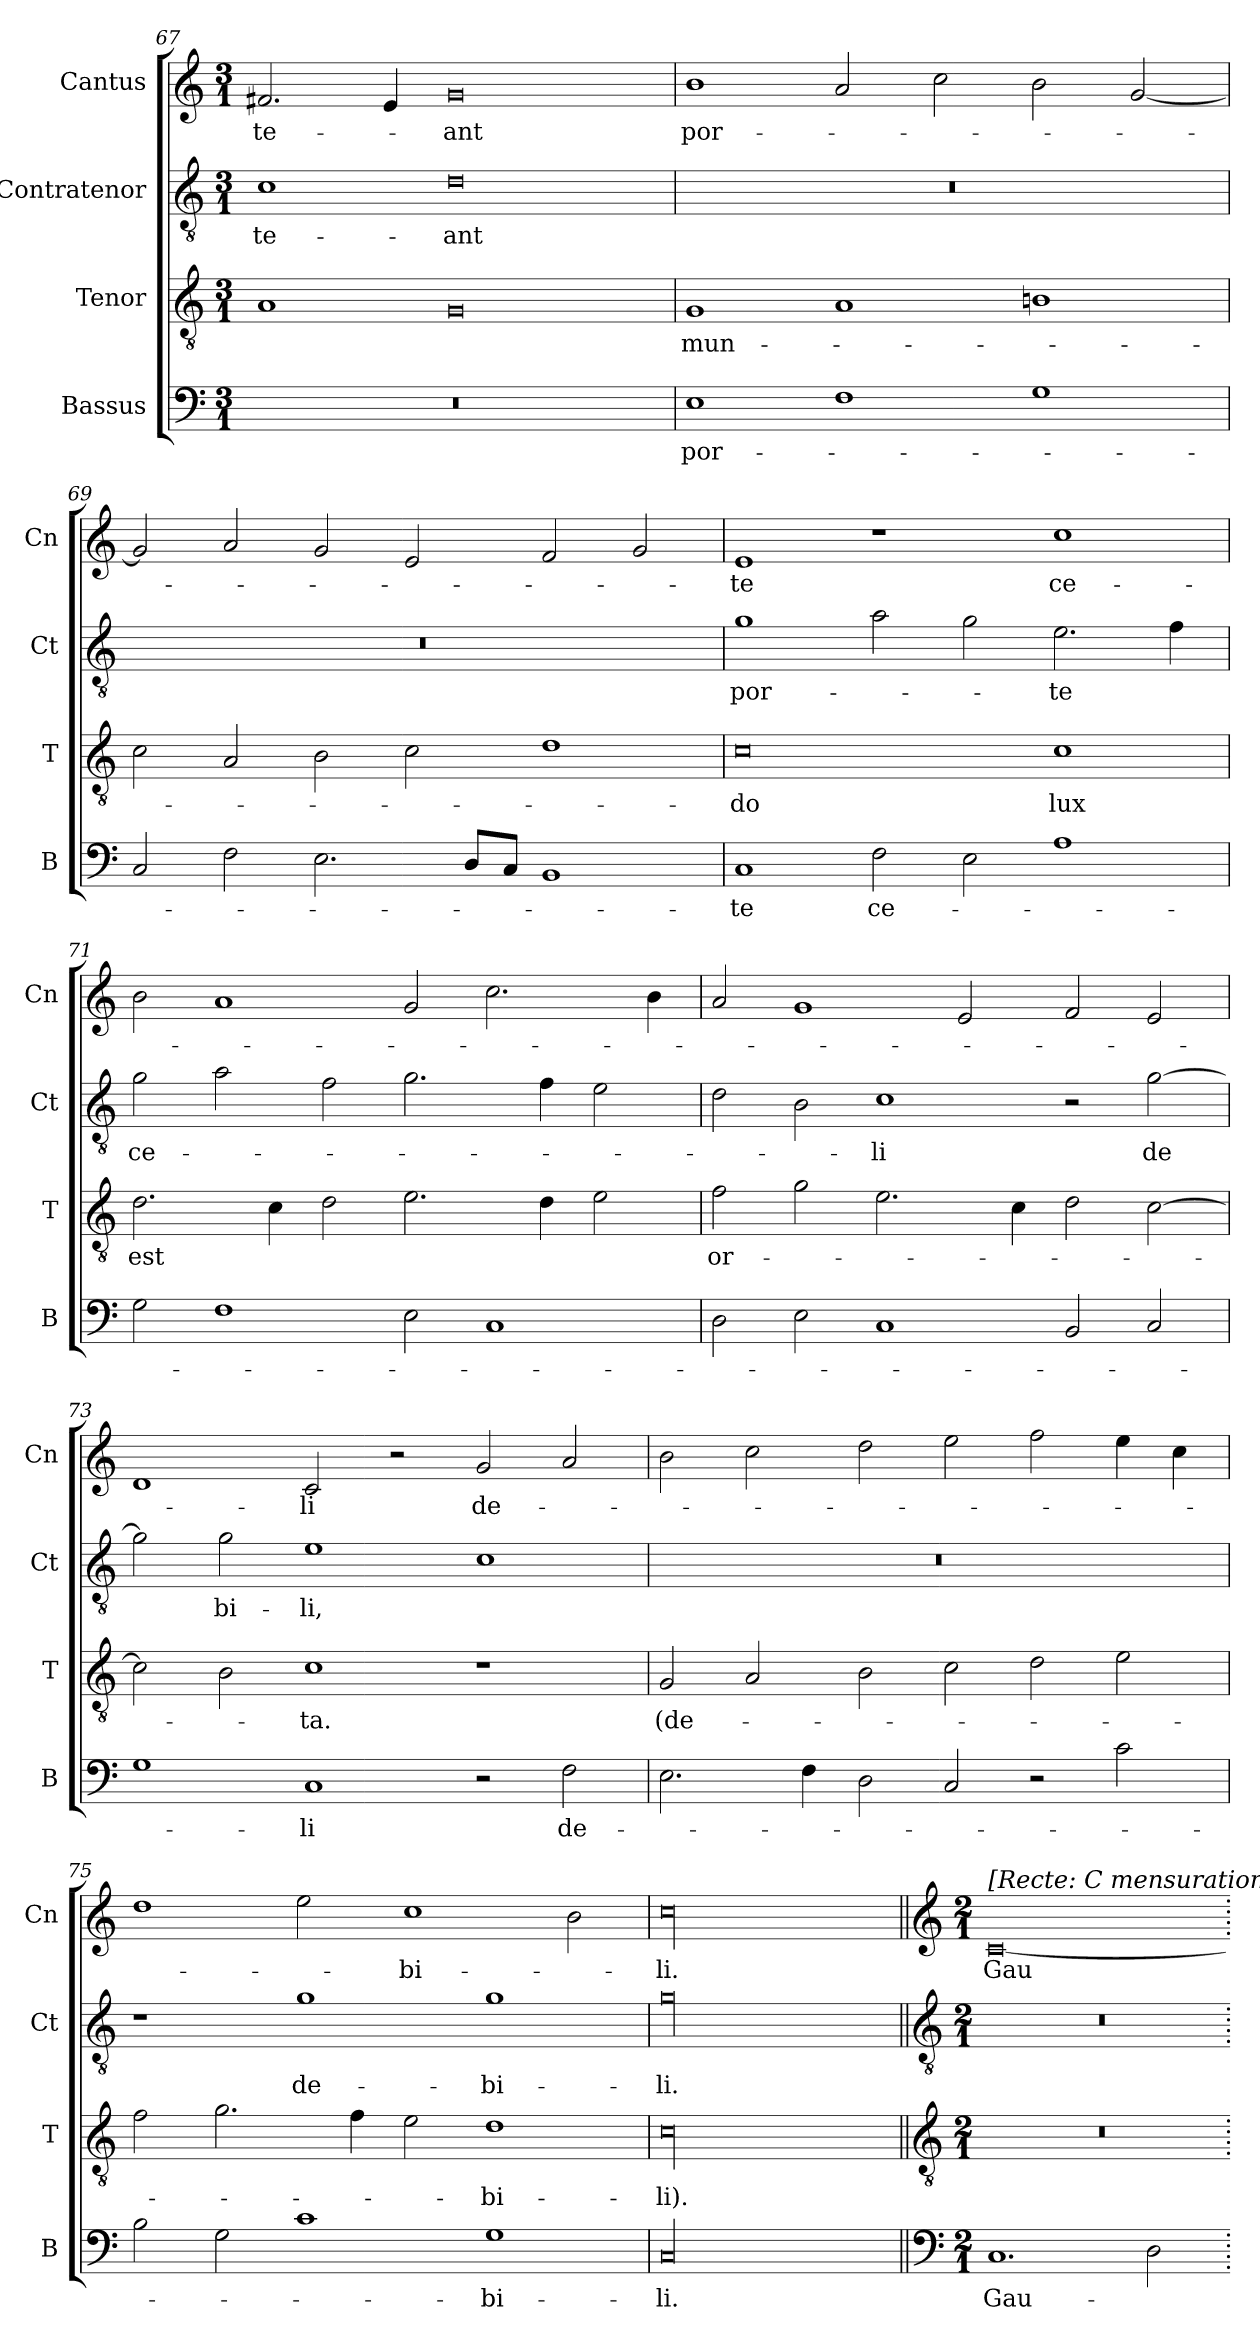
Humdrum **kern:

**kern	**text	**kern	**text	**kern	**text	**kern	**text
*part4	*part4	*part3	*part3	*part2	*part2	*part1	*part1
*staff4	*staff4	*staff3	*staff3	*staff2	*staff2	*staff1	*staff1
*I"Bassus	*	*I"Tenor	*	*I"Contratenor	*	*I"Cantus	*
*I'B	*	*I'T	*	*I'Ct	*	*I'Cn	*
*clefF4	*	*clefGv2	*	*clefGv2	*	*clefG2	*
*k[]	*	*k[]	*	*k[]	*	*k[]	*
*M3/1	*	*M3/1	*	*M3/1	*	*M3/1	*
=67	=67	=67	=67	=67	=67	=67	=67
0.r	.	1A	.	1c	-te-	2.f#X/	-te-
.	.	.	.	.	.	4e/	.
.	.	0G	.	0d	-ant	0g	-ant
=68	=68	=68	=68	=68	=68	=68	=68
1E	por-	1G	mun-	0.r	.	1b	por-
1F	.	1A	.	.	.	2a/	.
.	.	.	.	.	.	2cc\	.
1G	.	1Bn	.	.	.	2b\	.
.	.	.	.	.	.	[2g/	.
=69	=69	=69	=69	=69	=69	=69	=69
2C/	.	2c\	.	0.r	.	2g/]	.
2F\	.	2A/	.	.	.	2a/	.
2.E\	.	2B\	.	.	.	2g/	.
.	.	2c\	.	.	.	2e/	.
8D/L	.	.	.	.	.	.	.
8C/J	.	.	.	.	.	.	.
1BB	.	1d	.	.	.	2f/	.
.	.	.	.	.	.	2g/	.
=70	=70	=70	=70	=70	=70	=70	=70
1C	-te	0c	-do	1g	por-	1e	-te
2F\	ce-	.	.	2a\	.	1r	.
2E\	.	.	.	2g\	.	.	.
1A	.	1c	lux	2.e\	-te	1cc	ce-
.	.	.	.	4f\	.	.	.
=71	=71	=71	=71	=71	=71	=71	=71
2G\	.	2.d\	est	2g\	ce-	2b\	.
1F	.	.	.	2a\	.	1a	.
.	.	4c\	.	.	.	.	.
.	.	2d\	.	2f\	.	.	.
2E\	.	2.e\	.	2.g\	.	2g/	.
1C	.	.	.	.	.	2.cc\	.
.	.	4d\	.	4f\	.	.	.
.	.	2e\	.	2e\	.	.	.
.	.	.	.	.	.	4b\	.
=72	=72	=72	=72	=72	=72	=72	=72
2D\	.	2f\	or-	2d\	.	2a/	.
2E\	.	2g\	.	2B\	.	1g	.
1C	.	2.e\	.	1c	-li	.	.
.	.	.	.	.	.	2e/	.
.	.	4c\	.	.	.	.	.
2BB/	.	2d\	.	2r	.	2f/	.
2C/	.	[2c\	.	[2g\	de	2e/	.
=73	=73	=73	=73	=73	=73	=73	=73
1G	.	2c\]	.	2g\]	.	1d	.
.	.	2B\	.	2g\	bi-	.	.
1C	-li	1c	-ta.	1e	-li,	2c/	-li
.	.	.	.	.	.	2r	.
2r	.	1r	.	1c	.	2g/	de-
2F\	de-	.	.	.	.	2a/	.
=74	=74	=74	=74	=74	=74	=74	=74
2.E\	.	2G/	(de-	0.r	.	2b\	.
.	.	2A/	.	.	.	2cc\	.
4F\	.	.	.	.	.	.	.
2D\	.	2B\	.	.	.	2dd\	.
2C/	.	2c\	.	.	.	2ee\	.
2r	.	2d\	.	.	.	2ff\	.
2c\	.	2e\	.	.	.	4ee\	.
.	.	.	.	.	.	4cc\	.
=75	=75	=75	=75	=75	=75	=75	=75
2B\	.	2f\	.	1r	.	1dd	.
2G\	.	2.g\	.	.	.	.	.
1c	.	.	.	1g	de-	2ee\	.
.	.	4f\	.	.	.	.	.
.	.	2e\	.	.	.	1cc	-bi-
1G	-bi-	1d	-bi-	1g	-bi-	.	.
.	.	.	.	.	.	2b\	.
=76	=76	=76	=76	=76	=76	=76	=76
!LO:N:vis=00	!	!LO:N:vis=00	!	!LO:N:vis=00	!	!LO:N:vis=00	!
0.C	-li.	0.c	-li).	0.g	-li.	0.cc	-li.
!!LO:LB:g=z
=77||	=77||	=77||	=77||	=77||	=77||	=77||	=77||
*clefF4	*	*clefGv2	*	*clefGv2	*	*clefG2	*
*k[]	*	*k[]	*	*k[]	*	*k[]	*
*M2/1	*	*M2/1	*	*M2/1	*	*M2/1	*
!	!	!	!	!	!	!LO:TX:a:t=[Recte&colon; C mensuration]	!
1.C	Gau-	0r	.	0r	.	[0c	Gau-
2D\	.	.	.	.	.	.	.
=.	=.	=.	=.	=.	=.	=.	=.
*-	*-	*-	*-	*-	*-	*-	*-
